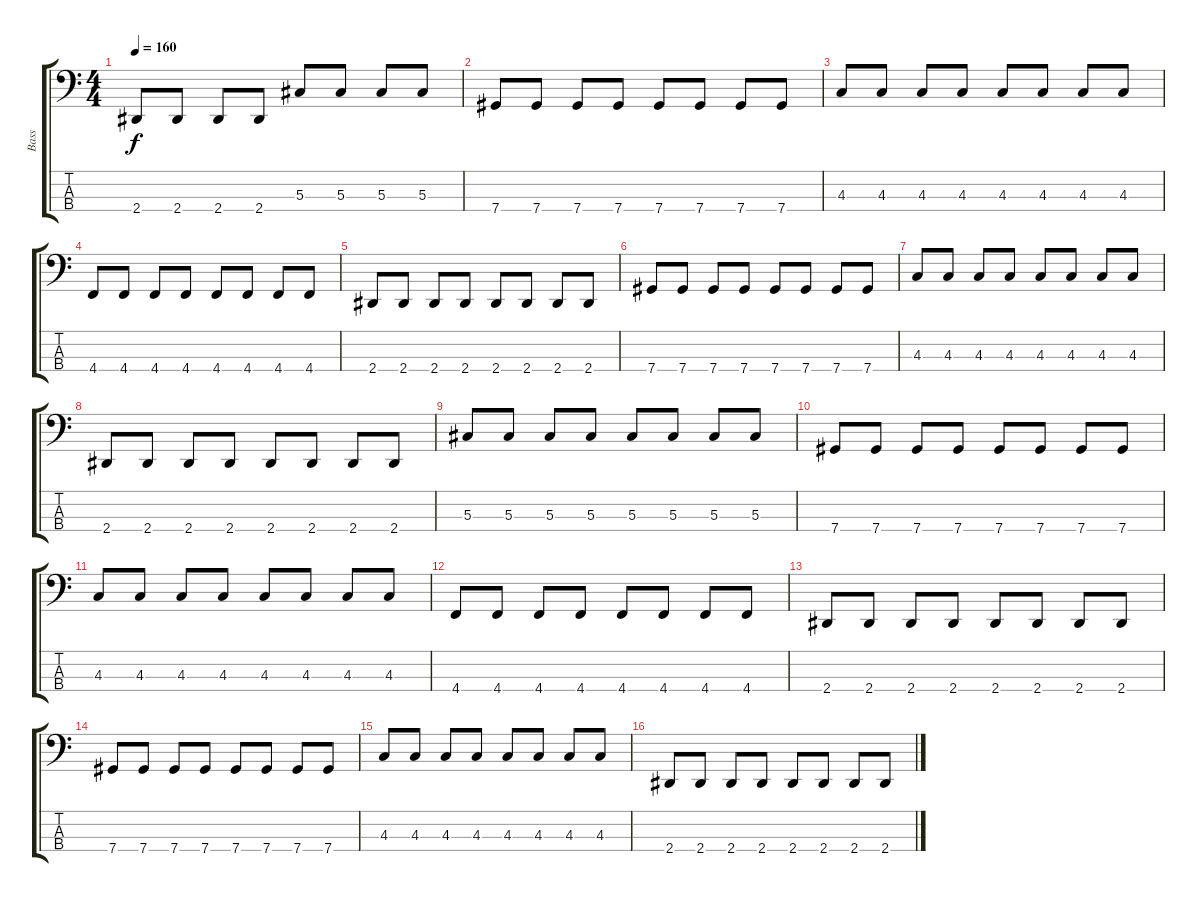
\track ("Bass" "Bass") {instrument electricbasspick}
\staff {score tabs}
\tuning (Gb2 Db2 Ab1 Db1) {hide}
\ts (4 4)
\tempo 160
\clef f4
\ks c
2.4.8{dy f} 2.4.8 2.4.8 2.4.8 5.3.8 5.3.8 5.3.8 5.3.8 |
7.4.8 7.4.8 7.4.8 7.4.8 7.4.8 7.4.8 7.4.8 7.4.8 |
4.3.8 4.3.8 4.3.8 4.3.8 4.3.8 4.3.8 4.3.8 4.3.8 |
4.4.8 4.4.8 4.4.8 4.4.8 4.4.8 4.4.8 4.4.8 4.4.8 |
2.4.8 2.4.8 2.4.8 2.4.8 2.4.8 2.4.8 2.4.8 2.4.8 |
7.4.8 7.4.8 7.4.8 7.4.8 7.4.8 7.4.8 7.4.8 7.4.8 |
4.3.8 4.3.8 4.3.8 4.3.8 4.3.8 4.3.8 4.3.8 4.3.8 |
2.4.8 2.4.8 2.4.8 2.4.8 2.4.8 2.4.8 2.4.8 2.4.8 |
5.3.8 5.3.8 5.3.8 5.3.8 5.3.8 5.3.8 5.3.8 5.3.8 |
7.4.8 7.4.8 7.4.8 7.4.8 7.4.8 7.4.8 7.4.8 7.4.8 |
4.3.8 4.3.8 4.3.8 4.3.8 4.3.8 4.3.8 4.3.8 4.3.8 |
4.4.8 4.4.8 4.4.8 4.4.8 4.4.8 4.4.8 4.4.8 4.4.8 |
2.4.8 2.4.8 2.4.8 2.4.8 2.4.8 2.4.8 2.4.8 2.4.8 |
7.4.8 7.4.8 7.4.8 7.4.8 7.4.8 7.4.8 7.4.8 7.4.8 |
4.3.8 4.3.8 4.3.8 4.3.8 4.3.8 4.3.8 4.3.8 4.3.8 |
2.4.8 2.4.8 2.4.8 2.4.8 2.4.8 2.4.8 2.4.8 2.4.8
